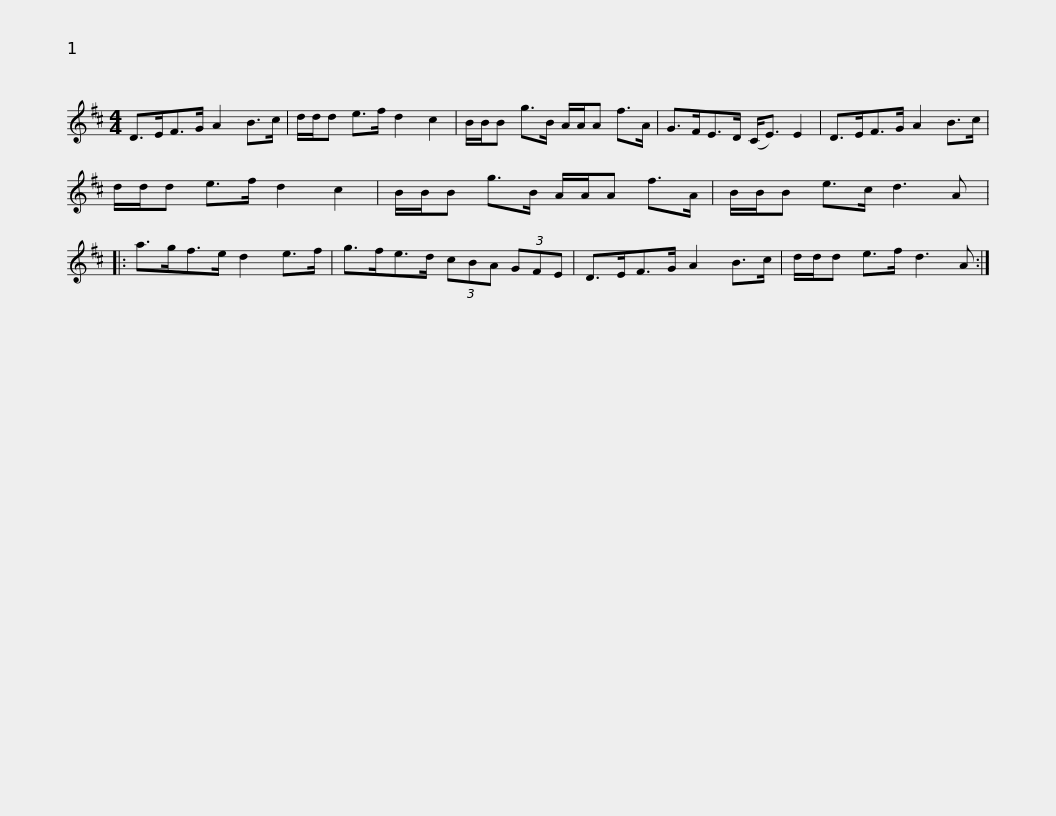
X:1
L:1/8
M:4/4
I:linebreak $
K:D
V:1 treble
V:1
 D>EF>G A2 B>c | d/d/d e>f d2 c2 | B/B/B g>B A/A/A f>A | G>FE>D (C<E) E2 | D>EF>G A2 B>c |$ %5
 d/d/d e>f d2 c2 | B/B/B g>B A/A/A f>A | B/B/B e>c d3 A |: a>gf>e d2 e>f | g>fe>d (3cBA (3GFE |$ %10
 D>EF>G A2 B>c | d/d/d e>f d3 A :| %12
